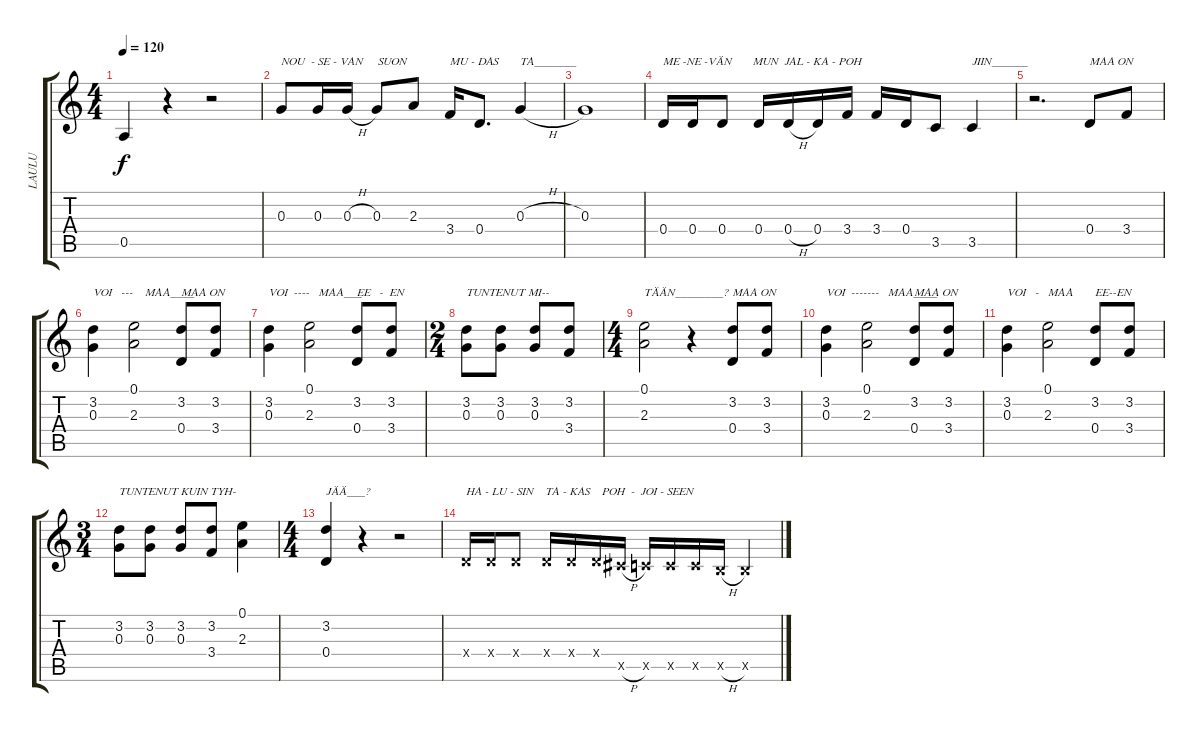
\track ("LAULU" "LAULU") {instrument acousticguitarsteel}
\staff {score tabs}
\tuning (E4 B3 G3 D3 A2 E2) {hide}
\ts (4 4)
\tempo 120
\clef g2
\ks c
0.5.4{dy f} r.4 r.2 |
0.3.8{txt "NOU  - SE - VAN     SUON           "} 0.3.16 0.3{h}.16 0.3.8 2.3.8 3.4.16{txt "MU - DAS"} 0.4.8{d} 0.3{h}.4{txt "TA_______"} |
0.3.1 |
0.4.16{txt "ME -NE -VÄN       MUN  JAL - KA - POH"} 0.4.16 0.4.8 0.4.16 0.4{h}.16 0.4.16 3.4.16 3.4.16 0.4.16 3.5.8 3.5.4{txt "JIIN______"} |
r.2{d} 0.4.8{txt "MAA ON"} 3.4.8 |
(3.2 0.3).4{txt "VOI   ---    MAA____"} (0.1 2.3).2 (3.2 0.4).8{txt "MAA ON"} (3.2 3.4).8 |
(3.2 0.3).4{txt "VOI  ----   MAA___"} (0.1 2.3).2 (3.2 0.4).8{txt "EE   -  EN"} (3.2 3.4).8 |
\ts (2 4)
(3.2 0.3).8{txt "TUNTENUT MI--"} (3.2 0.3).8 (3.2 0.3).8 (3.2 3.4).8 |
\ts (4 4)
(0.1 2.3).2{txt "TÄÄN________?"} r.4 (3.2 0.4).8{txt "MAA ON"} (3.2 3.4).8 |
(3.2 0.3).4{txt "VOI  -------   MAA____"} (0.1 2.3).2 (3.2 0.4).8{txt "MAA ON"} (3.2 3.4).8 |
(3.2 0.3).4{txt "VOI   -   MAA"} (0.1 2.3).2 (3.2 0.4).8{txt "EE--EN"} (3.2 3.4).8 |
\ts (3 4)
(3.2 0.3).8{txt "TUNTENUT KUIN TYH-"} (3.2 0.3).8 (3.2 0.3).8 (3.2 3.4).8 (0.1 2.3).4 |
\ts (4 4)
(3.2 0.4).4{txt "JÄÄ___?"} r.4 r.2 |
0.4{x}.16{txt "HA - LU - SIN    TA - KAS    POH  -  JOI - SEEN"} 0.4{x}.16 0.4{x}.8 0.4{x}.16 0.4{x}.16 0.4{x}.16 4.5{h x}.16 3.5{x}.16 3.5{x}.16 3.5{x}.16 2.5{h x}.16 2.5{x}.4
